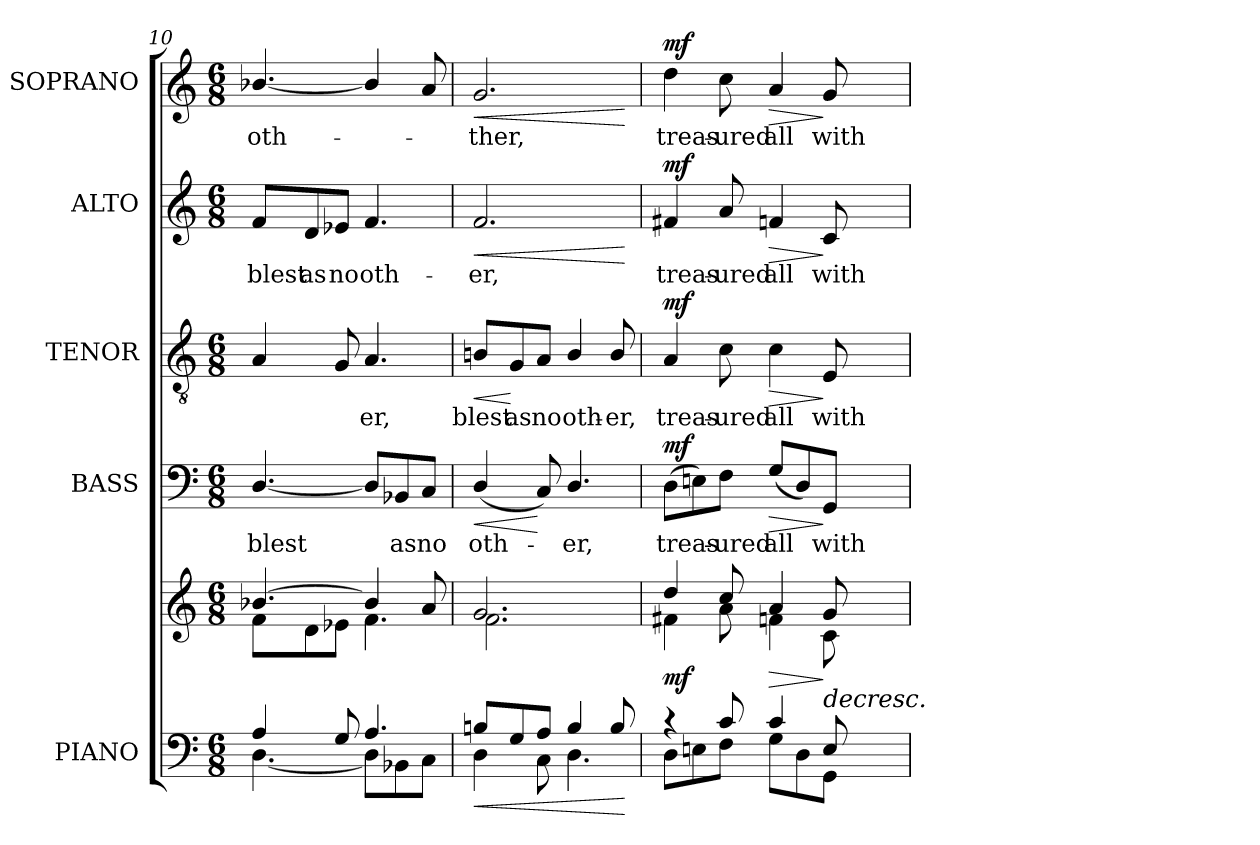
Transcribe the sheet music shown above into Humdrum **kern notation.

**kern	**kern	**dynam	**kern	**text	**dynam	**kern	**text	**dynam	**kern	**text	**dynam	**kern	**text	**dynam
*part5	*part5	*part5	*part4	*part4	*part4	*part3	*part3	*part3	*part2	*part2	*part2	*part1	*part1	*part1
*staff6	*staff5	*staff5/6	*staff4	*staff4	*staff4	*staff3	*staff3	*staff3	*staff2	*staff2	*staff2	*staff1	*staff1	*staff1
*I"PIANO	*	*	*I"BASS	*	*	*I"TENOR	*	*	*I"ALTO	*	*	*I"SOPRANO	*	*
*	*	*	*I'B.	*	*	*I'T.	*	*	*I'A.	*	*	*I'S.	*	*
*clefF4	*clefG2	*	*clefF4	*	*	*clefGv2	*	*	*clefG2	*	*	*clefG2	*	*
*	*	*	*	*	*	*ITrd7c12	*	*	*	*	*	*	*	*
*k[]	*k[]	*	*k[]	*	*	*k[]	*	*	*k[]	*	*	*k[]	*	*
*C:	*C:	*	*C:	*	*	*C:	*	*	*C:	*	*	*C:	*	*
*M6/8	*M6/8	*	*M6/8	*	*	*M6/8	*	*	*M6/8	*	*	*M6/8	*	*
=10	=10	=10	=10	=10	=10	=10	=10	=10	=10	=10	=10	=10	=10	=10
*^	*^	*	*	*	*	*	*	*	*	*	*	*	*	*
!	!	!	!	!	!	!LO:LY:b:color=#000000	!	!	!	!	!	!	!	!	!	!
!	!	!	!	!	!	!	!	!	!	!	!	!LO:LY:b:color=#000000	!	!	!	!
!	!	!	!	!	!	!	!	!	!	!	!	!	!	!	!LO:LY:b:color=#000000	!
4Ai/	[4.Di\	[4.b-Xi/	8fi\L	.	[4.Di/	blest	.	4AAi/	.	.	8fi/L	blest	.	[4.b-Xi/	oth-	.
!	!	!	!	!	!	!	!	!	!	!	!	!LO:LY:b:color=#000000	!	!	!	!
.	.	.	8di\	.	.	.	.	.	.	.	8di/	as	.	.	.	.
!	!	!	!	!	!	!	!	!	!	!	!	!LO:LY:b:color=#000000	!	!	!	!
8Gi/	.	.	8e-Xi\J	.	.	.	.	8GGi/	.	.	8e-Xi/J	no	.	.	.	.
!	!	!	!	!	!	!	!	!	!LO:LY:b:color=#000000	!	!	!	!	!	!	!
!	!	!	!	!	!	!	!	!	!	!	!	!LO:LY:b:color=#000000	!	!	!	!
4.Ai/	8Di\L]	4b-i/]	4.fi\	.	8Di/L]	.	.	4.AAi/	-er,	.	4.fi/	oth-	.	4b-i/]	.	.
!	!	!	!	!	!	!LO:LY:b:color=#000000	!	!	!	!	!	!	!	!	!	!
.	8BB-Xi\	.	.	.	8BB-Xi/	as	.	.	.	.	.	.	.	.	.	.
!	!	!	!	!	!	!LO:LY:b:color=#000000	!	!	!	!	!	!	!	!	!	!
.	8Ci\J	8ai/	.	.	8Ci/J	no	.	.	.	.	.	.	.	8ai/	.	.
=11	=11	=11	=11	=11	=11	=11	=11	=11	=11	=11	=11	=11	=11	=11	=11	=11
!	!	!	!	!LO:HP:b=2	!	!	!	!	!	!	!	!	!	!	!	!
!	!	!	!	!LO:HP:n=1:b	!	!	!	!	!	!	!	!	!	!	!	!
!	!	!	!	!	!	!LO:LY:b:color=#000000	!LO:HP:b	!	!	!	!	!	!	!	!	!
!	!	!	!	!	!	!	!	!	!LO:LY:b:color=#000000	!LO:HP:b	!	!	!	!	!	!
!	!	!	!	!	!	!	!	!	!	!	!	!LO:LY:b:color=#000000	!LO:HP:b	!	!	!
!	!	!	!	!	!	!	!	!	!	!	!	!	!	!	!LO:LY:b:color=#000000	!LO:HP:b
8Bni/L	4Di\	2.gi/	2.fi\	< <	(4Di/	oth-	<	8BBni/L	blest	<	2.fi/	-er,	<	2.gi/	-ther,	<
!	!	!	!	!	!	!	!	!	!LO:LY:b:color=#000000	!	!	!	!	!	!	!
8Gi/	.	.	.	.	.	.	.	8GGi/	as	[	.	.	.	.	.	.
!	!	!	!	!	!	!	!	!	!LO:LY:b:color=#000000	!	!	!	!	!	!	!
8Ai/J	8Ci\	.	.	.	8Ci/)	.	[	8AAi/J	no	.	.	.	.	.	.	.
!	!	!	!	!	!	!LO:LY:b:color=#000000	!	!	!	!	!	!	!	!	!	!
!	!	!	!	!	!	!	!	!	!LO:LY:b:color=#000000	!	!	!	!	!	!	!
4Bi/	4.Di\	.	.	.	4.Di/	-er,	.	4BBi/	oth-	.	.	.	.	.	.	.
!	!	!	!	!	!	!	!	!	!LO:LY:b:color=#000000	!	!	!	!	!	!	!
8Bi/	.	.	.	.	.	.	.	8BBi/	-er,	.	.	.	.	.	.	.
*v	*v	*	*	*	*	*	*	*	*	*	*	*	*	*	*	*
*	*v	*v	*	*	*	*	*	*	*	*	*	*	*	*	*
.	.	[	.	.	.	.	.	.	.	.	[	.	.	[
=12	=12	=12	=12	=12	=12	=12	=12	=12	=12	=12	=12	=12	=12	=12
*^	*^	*	*	*	*	*	*	*	*	*	*	*	*	*
!	!	!	!	!	!	!LO:LY:b:color=#000000	!	!	!	!	!	!	!	!	!	!
!	!	!	!	!	!	!	!	!	!LO:LY:b:color=#000000	!	!	!	!	!	!	!
!	!	!	!	!	!	!	!	!	!	!	!	!LO:LY:b:color=#000000	!	!	!	!
!	!	!	!	!	!	!	!	!	!	!	!	!	!	!	!LO:LY:b:color=#000000	!
4r	8Di\L	4ddi/	4f#Xi\	mf	(8Di\L	treas-	mf	4AAi/	treas-	mf	4f#Xi/	treas-	mf	4ddi\	treas-	mf
.	8Eni\	.	.	.	8Eni\)	.	.	.	.	.	.	.	.	.	.	.
!	!	!	!	!	!	!LO:LY:b:color=#000000	!	!	!	!	!	!	!	!	!	!
!	!	!	!	!	!	!	!	!	!LO:LY:b:color=#000000	!	!	!	!	!	!	!
!	!	!	!	!	!	!	!	!	!	!	!	!LO:LY:b:color=#000000	!	!	!	!
!	!	!	!	!	!	!	!	!	!	!	!	!	!	!	!LO:LY:b:color=#000000	!
8ci/	8Fi\J	8cci/	8ai\	]	8Fi\J	-ured	.	8Ci\	-ured	.	8ai/	-ured	.	8cci\	-ured	.
!	!	!	!	!LO:HP:b	!	!	!	!	!	!	!	!	!	!	!	!
!	!	!	!	!	!	!LO:LY:b:color=#000000	!LO:HP:b	!	!	!	!	!	!	!	!	!
!	!	!	!	!	!	!	!	!	!LO:LY:b:color=#000000	!LO:HP:b	!	!	!	!	!	!
!	!	!	!	!	!	!	!	!	!	!	!	!LO:LY:b:color=#000000	!LO:HP:b	!	!	!
!	!	!	!	!	!	!	!	!	!	!	!	!	!	!	!LO:LY:b:color=#000000	!LO:HP:b
4ci/	8Gi\L	4ai/	4fni\	>	(8Gi/L	all	>	4Ci\	all	>	4fni/	all	>	4ai/	all	>
.	8Di\	.	.	.	8Di/)	.	.	.	.	.	.	.	.	.	.	.
!	!	!	!	!LO:HP:n=1:b	!	!	!	!	!	!	!	!	!	!	!	!
!	!	!	!	!	!	!LO:LY:b:color=#000000	!	!	!	!	!	!	!	!	!	!
!	!	!	!	!	!	!	!	!	!LO:LY:b:color=#000000	!	!	!	!	!	!	!
!	!	!	!	!	!	!	!	!	!	!	!	!LO:LY:b:color=#000000	!	!	!	!
!	!	!	!	!	!	!	!	!	!	!	!	!	!	!	!LO:LY:b:color=#000000	!
8Ei/	8GGi\J	8gi/	8ci\	] >	8GGi/J	with-	]	8EEi/	with-	]	8ci/	with-	]	8gi/	with-	]
*v	*v	*	*	*	*	*	*	*	*	*	*	*	*	*	*	*
*	*v	*v	*	*	*	*	*	*	*	*	*	*	*	*	*
.	.	[	.	.	.	.	.	.	.	.	.	.	.	.
=	=	=	=	=	=	=	=	=	=	=	=	=	=	=
*-	*-	*-	*-	*-	*-	*-	*-	*-	*-	*-	*-	*-	*-	*-
